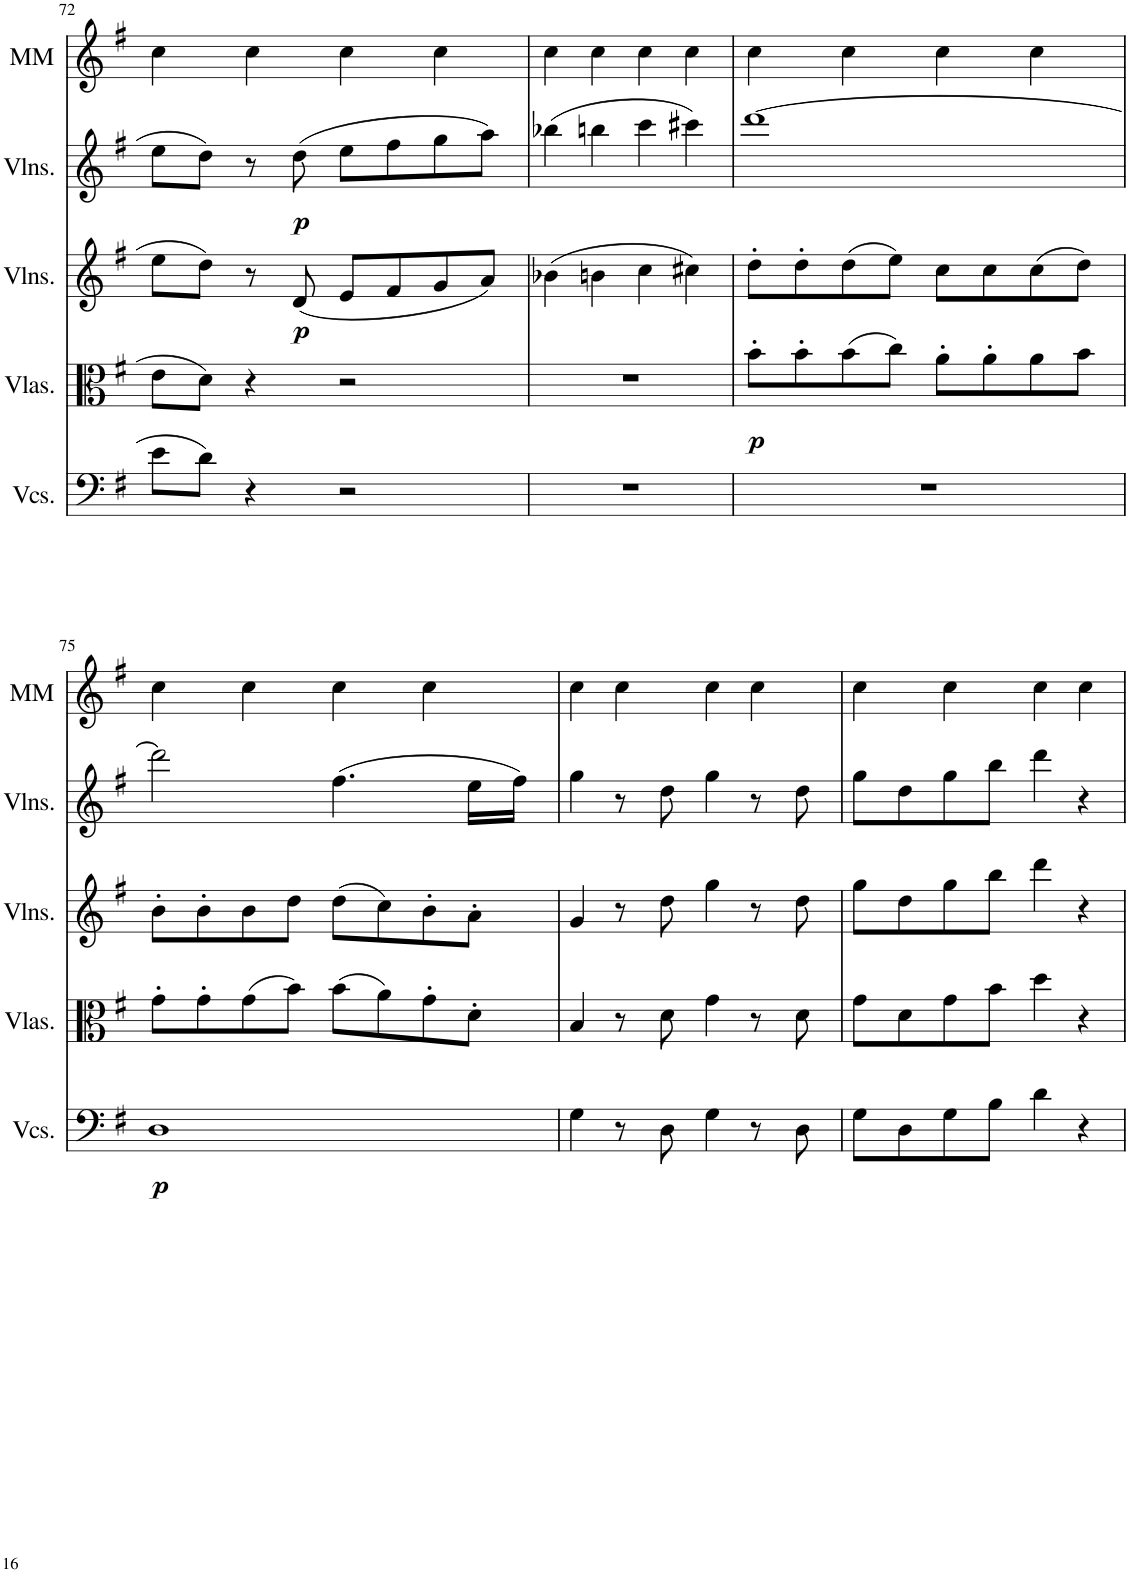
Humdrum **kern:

**kern	**dynam	**kern	**dynam	**kern	**dynam	**kern	**dynam	**kern
*part5	*part5	*part4	*part4	*part3	*part3	*part2	*part2	*part1
*staff5	*staff5	*staff4	*staff4	*staff3	*staff3	*staff2	*staff2	*staff1
*I"Violoncellos	*	*I"Violas	*	*I"Violins	*	*I"Violins	*	*I"MM
*I'Vcs.	*	*I'Vlas.	*	*I'Vlns.	*	*I'Vlns.	*	*I'MM
!!LO:PB:g=z
*clefF4	*	*clefC3	*	*clefG2	*	*clefG2	*	*clefG2
*k[f#]	*	*k[f#]	*	*k[f#]	*	*k[f#]	*	*k[f#]
*M4/4	*	*M4/4	*	*M4/4	*	*M4/4	*	*M4/4
*met(c)	*	*met(c)	*	*met(c)	*	*met(c)	*	*met(c)
=72	=72	=72	=72	=72	=72	=72	=72	=72
8e\L	.	8e\L	.	8ee\L	.	8ee\L	.	4cc\
8d\J	.	8d\J	.	8dd\J	.	8dd\J	.	.
4r	.	4r	.	8r	.	8r	.	4cc\
!	!	!	!	!	!LO:DY:b	!	!LO:DY:b	!
.	.	.	.	(8d/	p	(8dd\	p	.
2r	.	2r	.	8e/L	.	8ee\L	.	4cc\
.	.	.	.	8f#/	.	8ff#\	.	.
.	.	.	.	8g/	.	8gg\	.	4cc\
.	.	.	.	8a/J)	.	8aa\J)	.	.
=73	=73	=73	=73	=73	=73	=73	=73	=73
1r	.	1r	.	(4b-X\	.	(4bb-X\	.	4cc\
.	.	.	.	4bn\	.	4bbn\	.	4cc\
.	.	.	.	4cc\	.	4ccc\	.	4cc\
.	.	.	.	4cc#X\)	.	4ccc#X\)	.	4cc\
=74	=74	=74	=74	=74	=74	=74	=74	=74
!	!	!	!LO:DY:b	!	!	!	!	!
1r	.	8b'\L	p	8dd'\L	.	[1ddd	.	4cc\
.	.	8b'\	.	8dd'\	.	.	.	.
.	.	(8b\	.	(8dd\	.	.	.	4cc\
.	.	8cc\J)	.	8ee\J)	.	.	.	.
.	.	8a'\L	.	8cc\L	.	.	.	4cc\
.	.	8a'\	.	8cc\	.	.	.	.
.	.	8a\	.	(8cc\	.	.	.	4cc\
.	.	8b\J	.	8dd\J)	.	.	.	.
!!LO:LB:g=z
=75	=75	=75	=75	=75	=75	=75	=75	=75
!	!LO:DY:b	!	!	!	!	!	!	!
1D	p	8g'\L	.	8b'\L	.	2ddd\]	.	4cc\
.	.	8g'\	.	8b'\	.	.	.	.
.	.	(8g\	.	8b\	.	.	.	4cc\
.	.	8b\J)	.	8dd\J	.	.	.	.
.	.	(8b\L	.	(8dd\L	.	(4.ff#\	.	4cc\
.	.	8a\)	.	8cc\)	.	.	.	.
.	.	8g'\	.	8b'\	.	.	.	4cc\
.	.	8d'\J	.	8a'\J	.	16ee\LL	.	.
.	.	.	.	.	.	16ff#\JJ)	.	.
=76	=76	=76	=76	=76	=76	=76	=76	=76
4G\	.	4B/	.	4g/	.	4gg\	.	4cc\
8r	.	8r	.	8r	.	8r	.	4cc\
8D\	.	8d\	.	8dd\	.	8dd\	.	.
4G\	.	4g\	.	4gg\	.	4gg\	.	4cc\
8r	.	8r	.	8r	.	8r	.	4cc\
8D\	.	8d\	.	8dd\	.	8dd\	.	.
=77	=77	=77	=77	=77	=77	=77	=77	=77
8G\L	.	8g\L	.	8gg\L	.	8gg\L	.	4cc\
8D\	.	8d\	.	8dd\	.	8dd\	.	.
8G\	.	8g\	.	8gg\	.	8gg\	.	4cc\
8B\J	.	8b\J	.	8bb\J	.	8bb\J	.	.
4d\	.	4dd\	.	4ddd\	.	4ddd\	.	4cc\
4r	.	4r	.	4r	.	4r	.	4cc\
=	=	=	=	=	=	=	=	=
*-	*-	*-	*-	*-	*-	*-	*-	*-
